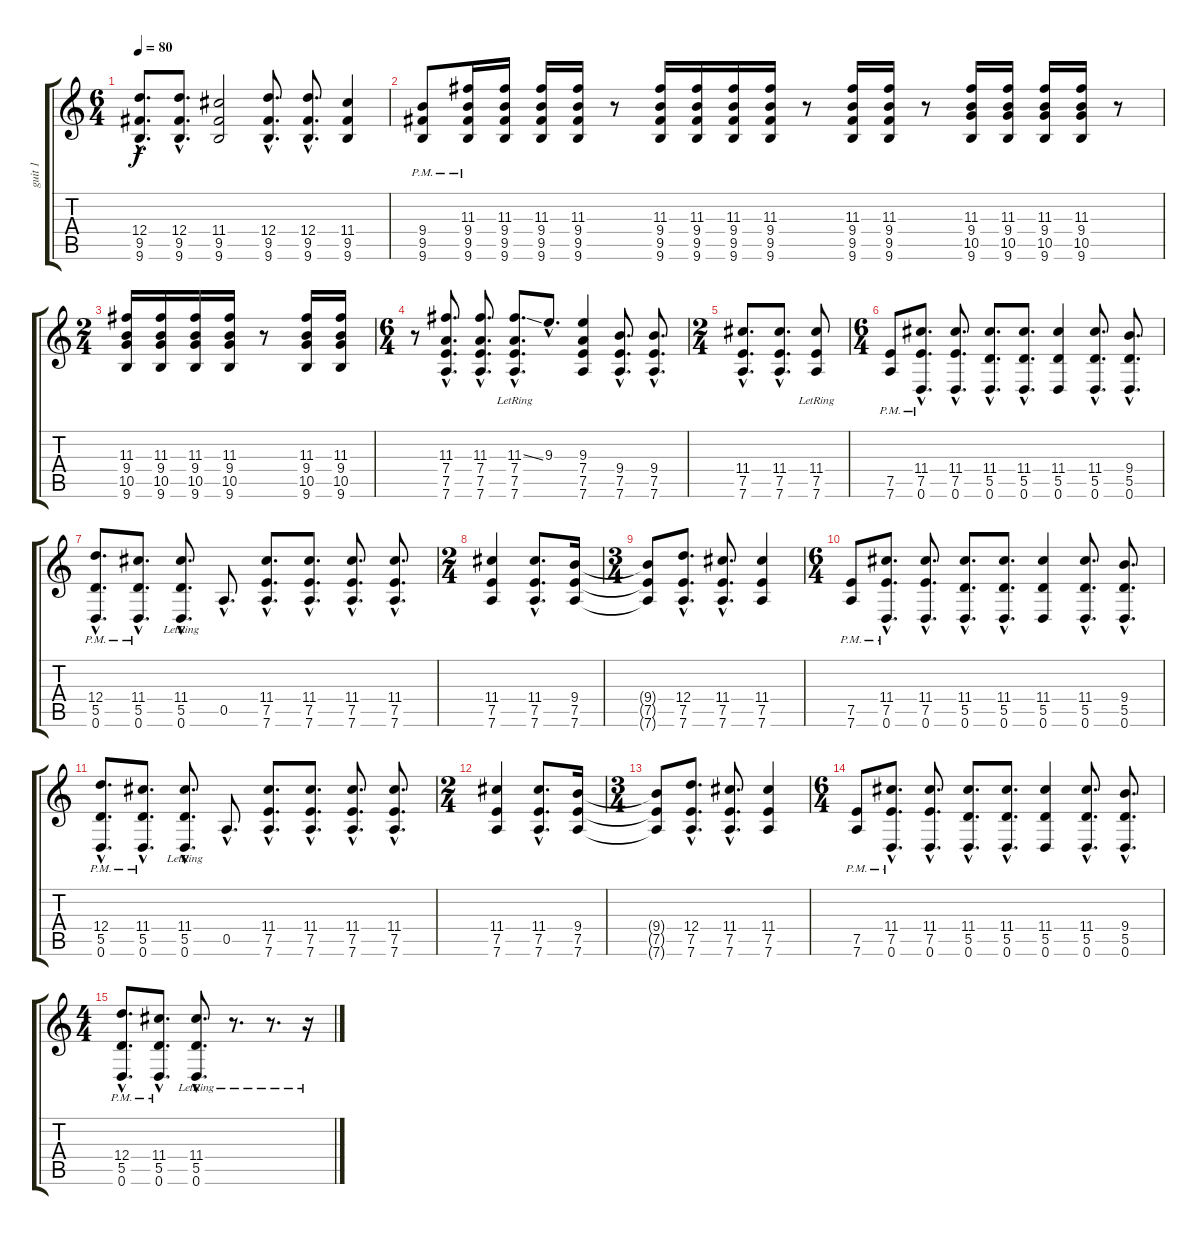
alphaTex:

\track ("guit 1" "guit 1") {instrument acousticguitarsteel}
\staff {score tabs}
\tuning (E4 B3 G3 D3 A2 D2) {hide}
\ts (6 4)
\tempo 80
\clef g2
\ks c
(12.4{hac} 9.5{hac} 9.6{hac}).8{d dy f instrument overdrivenguitar} (12.4{hac} 9.5{hac} 9.6{hac}).8{d} (11.4 9.5 9.6).2 (12.4{hac} 9.5{hac} 9.6{hac}).8{d} (12.4{hac} 9.5{hac} 9.6{hac}).8{d} (11.4 9.5 9.6).4 |
(9.4 9.5 9.6{pm}).8 (11.3 9.4 9.5 9.6{pm}).16 (11.3 9.4 9.5 9.6).16 (11.3 9.4 9.5 9.6).16 (11.3 9.4 9.5 9.6).16 r.8 (11.3 9.4 9.5 9.6).16 (11.3 9.4 9.5 9.6).16 (11.3 9.4 9.5 9.6).16 (11.3 9.4 9.5 9.6).16 r.8 (11.3 9.4 9.5 9.6).16 (11.3 9.4 9.5 9.6).16 r.8 (11.3 9.4 10.5 9.6).16 (11.3 9.4 10.5 9.6).16 (11.3 9.4 10.5 9.6).16 (11.3 9.4 10.5 9.6).16 r.8 |
\ts (2 4)
(11.3 9.4 10.5 9.6).16 (11.3 9.4 10.5 9.6).16 (11.3 9.4 10.5 9.6).16 (11.3 9.4 10.5 9.6).16 r.8 (11.3 9.4 10.5 9.6).16 (11.3 9.4 10.5 9.6).16 |
\ts (6 4)
r.8 (11.3{hac} 7.4{hac} 7.5{hac} 7.6{hac}).8{d} (11.3{hac} 7.4{hac} 7.5{hac} 7.6{hac}).8{d} (11.3{ss hac} 7.4{hac lr} 7.5{hac lr} 7.6{hac lr}).8{d} 9.3{hac}.8{d} (9.3 7.4 7.5 7.6).4 (9.4{hac} 7.5{hac} 7.6{hac}).8{d} (9.4{hac} 7.5{hac} 7.6{hac}).8{d} |
\ts (2 4)
(11.4{hac} 7.5{hac} 7.6{hac}).8{d} (11.4{hac} 7.5{hac} 7.6{hac}).8{d} (11.4{lr} 7.5 7.6).8 |
\ts (6 4)
(7.5 7.6{pm}).8 (11.4{hac} 7.5{hac} 0.6{hac pm}).8{d} (11.4{hac} 7.5{hac} 0.6{hac}).8{d} (11.4{hac} 5.5{hac} 0.6{hac}).8{d} (11.4{hac} 5.5{hac} 0.6{hac}).8{d} (11.4 5.5 0.6).4 (11.4{hac} 5.5{hac} 0.6{hac}).8{d} (9.4{hac} 5.5{hac} 0.6{hac}).8{d} |
(12.4{hac} 5.5{hac} 0.6{hac pm}).8{d} (11.4{hac} 5.5{hac} 0.6{hac pm}).8{d} (11.4{hac lr} 5.5{hac} 0.6{hac lr}).8{d} 0.5{hac}.8{d} (11.4{hac} 7.5{hac} 7.6{hac}).8{d} (11.4{hac} 7.5{hac} 7.6{hac}).8{d} (11.4{hac} 7.5{hac} 7.6{hac}).8{d} (11.4{hac} 7.5{hac} 7.6{hac}).8{d} |
\ts (2 4)
(11.4 7.5 7.6).4 (11.4{hac} 7.5{hac} 7.6{hac}).8{d} (9.4 7.5 7.6).16 |
\ts (3 4)
(9.4{t} 7.5{t} 7.6{t}).8 (12.4{hac} 7.5{hac} 7.6{hac}).8{d} (11.4{hac} 7.5{hac} 7.6{hac}).8{d} (11.4 7.5 7.6).4 |
\ts (6 4)
(7.5 7.6{pm}).8 (11.4{hac} 7.5{hac} 0.6{hac pm}).8{d} (11.4{hac} 7.5{hac} 0.6{hac}).8{d} (11.4{hac} 5.5{hac} 0.6{hac}).8{d} (11.4{hac} 5.5{hac} 0.6{hac}).8{d} (11.4 5.5 0.6).4{volume 0} (11.4{hac} 5.5{hac} 0.6{hac}).8{d} (9.4{hac} 5.5{hac} 0.6{hac}).8{d} |
(12.4{hac} 5.5{hac} 0.6{hac pm}).8{d} (11.4{hac} 5.5{hac} 0.6{hac pm}).8{d} (11.4{hac lr} 5.5{hac} 0.6{hac lr}).8{d} 0.5{hac}.8{d} (11.4{hac} 7.5{hac} 7.6{hac}).8{d} (11.4{hac} 7.5{hac} 7.6{hac}).8{d} (11.4{hac} 7.5{hac} 7.6{hac}).8{d} (11.4{hac} 7.5{hac} 7.6{hac}).8{d} |
\ts (2 4)
(11.4 7.5 7.6).4 (11.4{hac} 7.5{hac} 7.6{hac}).8{d} (9.4 7.5 7.6).16 |
\ts (3 4)
(9.4{t} 7.5{t} 7.6{t}).8 (12.4{hac} 7.5{hac} 7.6{hac}).8{d} (11.4{hac} 7.5{hac} 7.6{hac}).8{d} (11.4 7.5 7.6).4 |
\ts (6 4)
(7.5 7.6{pm}).8 (11.4{hac} 7.5{hac} 0.6{hac pm}).8{d} (11.4{hac} 7.5{hac} 0.6{hac}).8{d} (11.4{hac} 5.5{hac} 0.6{hac}).8{d} (11.4{hac} 5.5{hac} 0.6{hac}).8{d} (11.4 5.5 0.6).4 (11.4{hac} 5.5{hac} 0.6{hac}).8{d} (9.4{hac} 5.5{hac} 0.6{hac}).8{d} |
\ts (4 4)
(12.4{hac} 5.5{hac} 0.6{hac pm}).8{d} (11.4{hac} 5.5{hac} 0.6{hac pm}).8{d} (11.4{hac lr} 5.5{hac} 0.6{hac lr}).8{d} r.8{d} r.8{d} r.16
